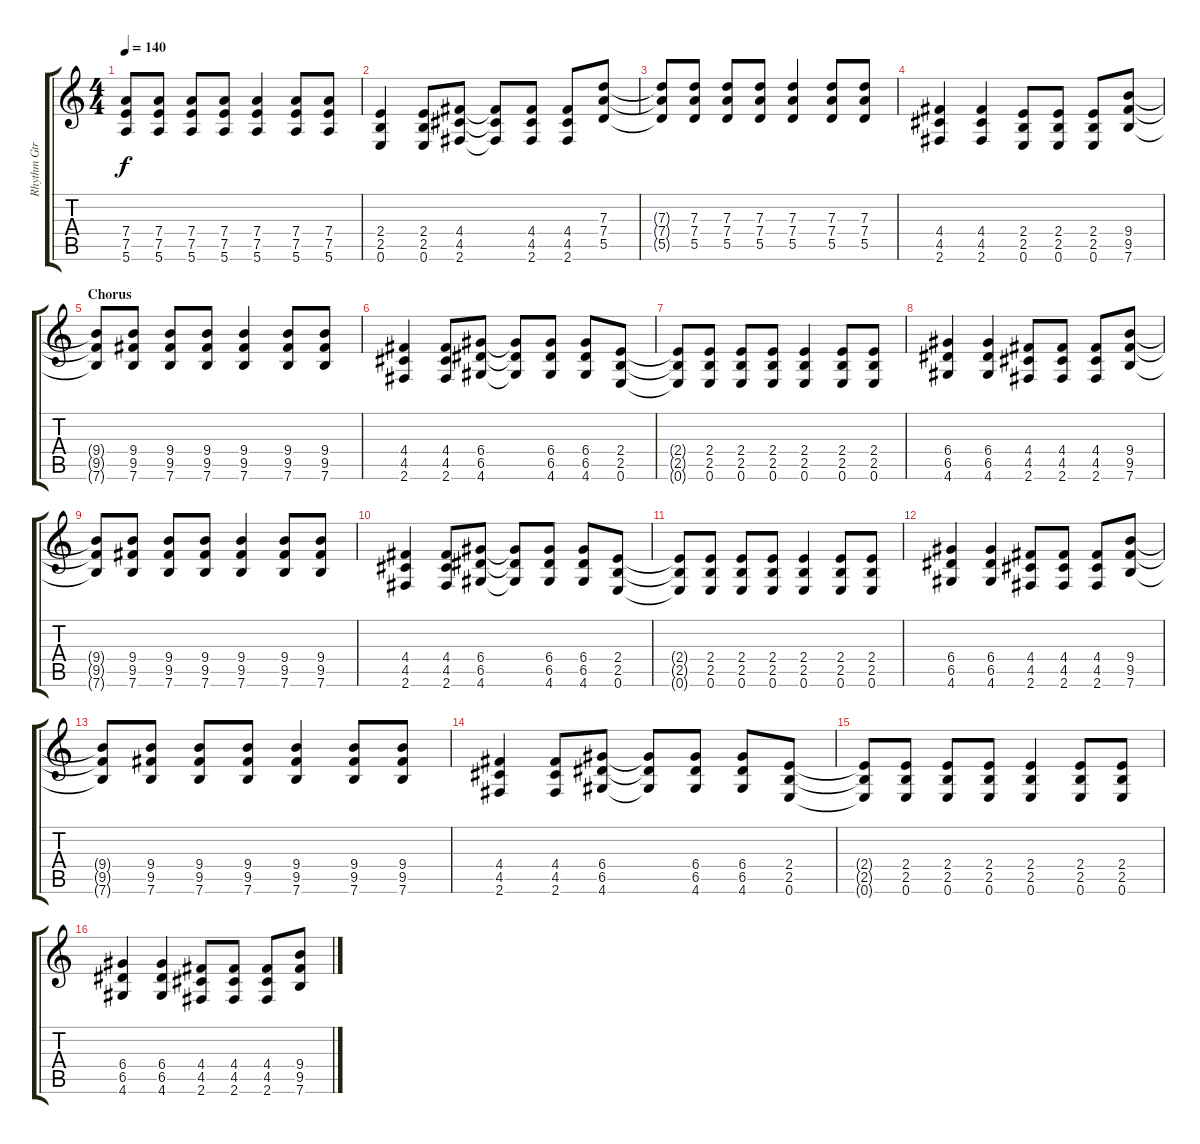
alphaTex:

\track ("Rhythm Gtr" "Rhythm Gtr") {instrument distortionguitar}
\staff {score tabs}
\tuning (E4 B3 G3 D3 A2 E2) {hide}
\ts (4 4)
\tempo 140
\clef g2
\ks c
(7.4{t} 7.5{t} 5.6{t}).8{dy f} (7.4 7.5 5.6).8 (7.4 7.5 5.6).8 (7.4 7.5 5.6).8 (7.4 7.5 5.6).4 (7.4 7.5 5.6).8 (7.4 7.5 5.6).8 |
(2.4 2.5 0.6).4 (2.4 2.5 0.6).8 (4.4 4.5 2.6).8 (4.4{t} 4.5{t} 2.6{t}).8 (4.4 4.5 2.6).8 (4.4 4.5 2.6).8 (7.3 7.4 5.5).8 |
(7.3{t} 7.4{t} 5.5{t}).8 (7.3 7.4 5.5).8 (7.3 7.4 5.5).8 (7.3 7.4 5.5).8 (7.3 7.4 5.5).4 (7.3 7.4 5.5).8 (7.3 7.4 5.5).8 |
(4.4 4.5 2.6).4 (4.4 4.5 2.6).4 (2.4 2.5 0.6).8 (2.4 2.5 0.6).8 (2.4 2.5 0.6).8 (9.4 9.5 7.6).8 |
\section ("" "Chorus")
(9.4{t} 9.5{t} 7.6{t}).8 (9.4 9.5 7.6).8 (9.4 9.5 7.6).8 (9.4 9.5 7.6).8 (9.4 9.5 7.6).4 (9.4 9.5 7.6).8 (9.4 9.5 7.6).8 |
(4.4 4.5 2.6).4 (4.4 4.5 2.6).8 (6.4 6.5 4.6).8 (6.4{t} 6.5{t} 4.6{t}).8 (6.4 6.5 4.6).8 (6.4 6.5 4.6).8 (2.4 2.5 0.6).8 |
(2.4{t} 2.5{t} 0.6{t}).8 (2.4 2.5 0.6).8 (2.4 2.5 0.6).8 (2.4 2.5 0.6).8 (2.4 2.5 0.6).4 (2.4 2.5 0.6).8 (2.4 2.5 0.6).8 |
(6.4 6.5 4.6).4 (6.4 6.5 4.6).4 (4.4 4.5 2.6).8 (4.4 4.5 2.6).8 (4.4 4.5 2.6).8 (9.4 9.5 7.6).8 |
(9.4{t} 9.5{t} 7.6{t}).8 (9.4 9.5 7.6).8 (9.4 9.5 7.6).8 (9.4 9.5 7.6).8 (9.4 9.5 7.6).4 (9.4 9.5 7.6).8 (9.4 9.5 7.6).8 |
(4.4 4.5 2.6).4 (4.4 4.5 2.6).8 (6.4 6.5 4.6).8 (6.4{t} 6.5{t} 4.6{t}).8 (6.4 6.5 4.6).8 (6.4 6.5 4.6).8 (2.4 2.5 0.6).8 |
(2.4{t} 2.5{t} 0.6{t}).8 (2.4 2.5 0.6).8 (2.4 2.5 0.6).8 (2.4 2.5 0.6).8 (2.4 2.5 0.6).4 (2.4 2.5 0.6).8 (2.4 2.5 0.6).8 |
(6.4 6.5 4.6).4 (6.4 6.5 4.6).4 (4.4 4.5 2.6).8 (4.4 4.5 2.6).8 (4.4 4.5 2.6).8 (9.4 9.5 7.6).8 |
(9.4{t} 9.5{t} 7.6{t}).8 (9.4 9.5 7.6).8 (9.4 9.5 7.6).8 (9.4 9.5 7.6).8 (9.4 9.5 7.6).4 (9.4 9.5 7.6).8 (9.4 9.5 7.6).8 |
(4.4 4.5 2.6).4 (4.4 4.5 2.6).8 (6.4 6.5 4.6).8 (6.4{t} 6.5{t} 4.6{t}).8 (6.4 6.5 4.6).8 (6.4 6.5 4.6).8 (2.4 2.5 0.6).8 |
(2.4{t} 2.5{t} 0.6{t}).8 (2.4 2.5 0.6).8 (2.4 2.5 0.6).8 (2.4 2.5 0.6).8 (2.4 2.5 0.6).4 (2.4 2.5 0.6).8 (2.4 2.5 0.6).8 |
(6.4 6.5 4.6).4 (6.4 6.5 4.6).4 (4.4 4.5 2.6).8 (4.4 4.5 2.6).8 (4.4 4.5 2.6).8 (9.4 9.5 7.6).8
